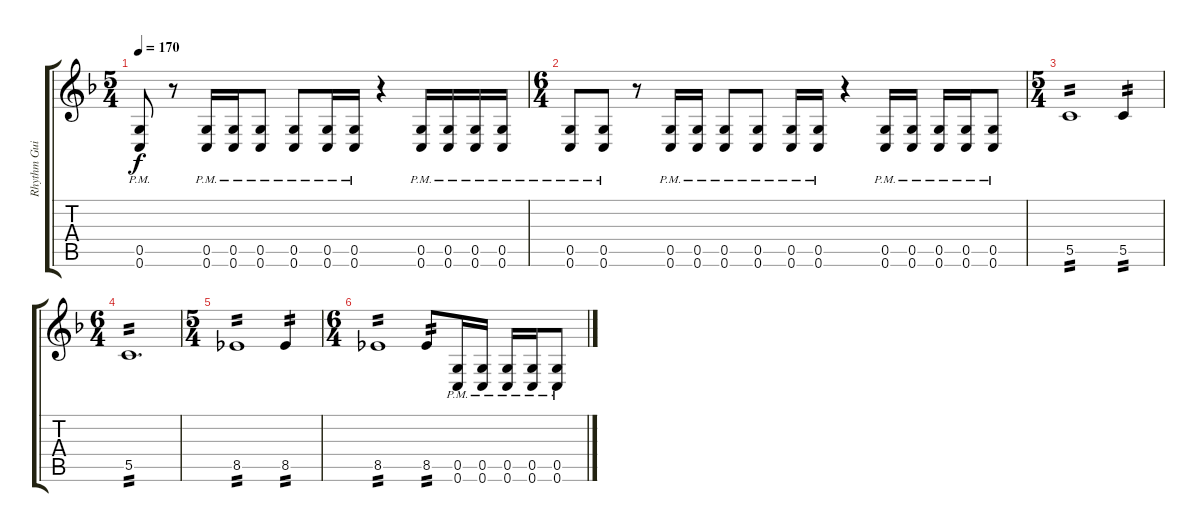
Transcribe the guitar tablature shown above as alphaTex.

\track ("Rhythm Guitar" "Rhythm Gui") {instrument distortionguitar}
\staff {score tabs}
\tuning (D4 A3 F3 C3 G2 C2) {hide}
\ts (5 4)
\tempo 170
\clef g2
\ks dminor
(0.5{pm} 0.6{pm}).8{dy f} r.8 (0.5{pm} 0.6{pm}).16 (0.5{pm} 0.6{pm}).16 (0.5{pm} 0.6{pm}).8 (0.5{pm} 0.6{pm}).8 (0.5{pm} 0.6{pm}).16 (0.5{pm} 0.6{pm}).16 r.4 (0.5{pm} 0.6{pm}).16 (0.5{pm} 0.6{pm}).16 (0.5{pm} 0.6{pm}).16 (0.5{pm} 0.6{pm}).16 |
\ts (6 4)
(0.5{pm} 0.6{pm}).8 (0.5{pm} 0.6{pm}).8 r.8 (0.5{pm} 0.6{pm}).16 (0.5{pm} 0.6{pm}).16 (0.5{pm} 0.6{pm}).8 (0.5{pm} 0.6{pm}).8 (0.5{pm} 0.6{pm}).16 (0.5{pm} 0.6{pm}).16 r.4 (0.5{pm} 0.6{pm}).16 (0.5{pm} 0.6{pm}).16 (0.5{pm} 0.6{pm}).16 (0.5{pm} 0.6{pm}).16 (0.5{pm} 0.6{pm}).8 |
\ts (5 4)
5.5.1{tp 2} 5.5.4{tp 2} |
\ts (6 4)
5.5.1{d tp 2} |
\ts (5 4)
8.5.1{tp 2} 8.5.4{tp 2} |
\ts (6 4)
8.5.1{tp 2} 8.5.8{tp 2} (0.5{pm} 0.6{pm}).16 (0.5{pm} 0.6{pm}).16 (0.5{pm} 0.6{pm}).16 (0.5{pm} 0.6{pm}).16 (0.5{pm} 0.6{pm}).8
